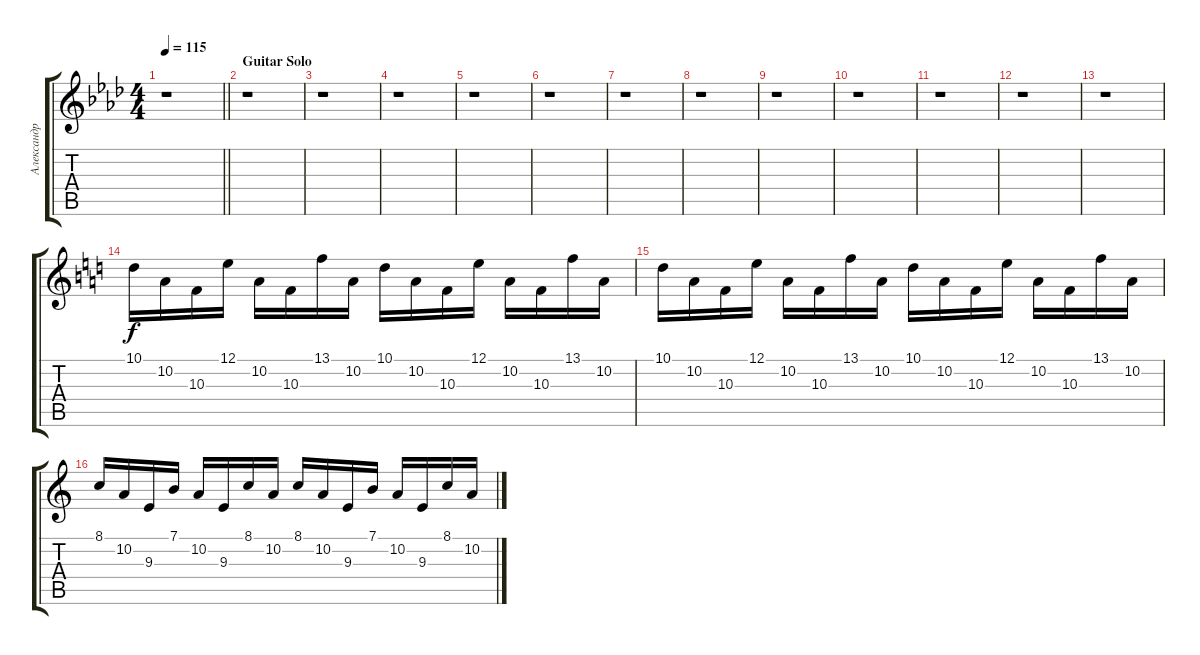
\track ("Александр Андрюхин" "Александр ") {instrument electricgrandpiano}
\staff {score tabs}
\tuning (E4 B3 G3 D3 A2 E2) {hide}
\ts (4 4)
\tempo 115
\clef g2
\barLineRight lightlight
\ks ab
r.1{dy f} |
\section ("" "Guitar Solo")
r.1 |
r.1 |
r.1 |
r.1 |
r.1 |
r.1 |
r.1 |
r.1 |
r.1 |
r.1 |
r.1 |
r.1 |
\ks c
10.1.16 10.2.16 10.3.16 12.1.16 10.2.16 10.3.16 13.1.16 10.2.16 10.1.16 10.2.16 10.3.16 12.1.16 10.2.16 10.3.16 13.1.16 10.2.16 |
10.1.16 10.2.16 10.3.16 12.1.16 10.2.16 10.3.16 13.1.16 10.2.16 10.1.16 10.2.16 10.3.16 12.1.16 10.2.16 10.3.16 13.1.16 10.2.16 |
8.1.16 10.2.16 9.3.16 7.1.16 10.2.16 9.3.16 8.1.16 10.2.16 8.1.16 10.2.16 9.3.16 7.1.16 10.2.16 9.3.16 8.1.16 10.2.16
